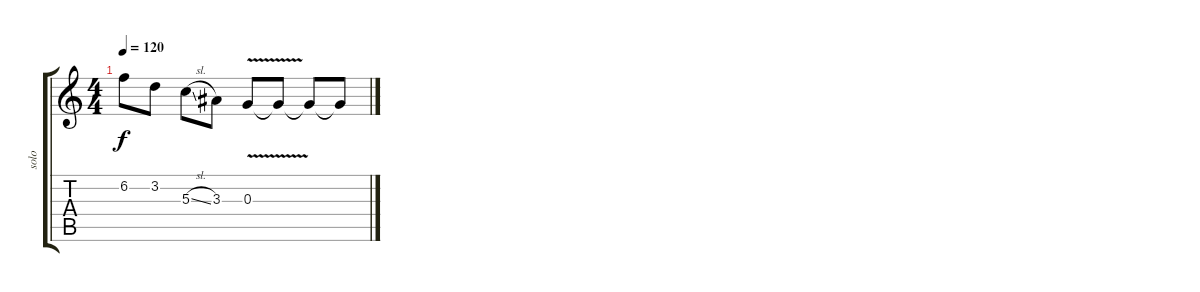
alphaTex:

\track ("solo" "solo") {instrument electricguitarjazz}
\staff {score tabs}
\tuning (E4 B3 G3 D3 A2 E2) {hide}
\ts (4 4)
\tempo 120
\clef g2
\ks c
6.2.8{dy f} 3.2.8 5.3{sl}.8 3.3.8 0.3{v}.8 0.3{t}.8 0.3{t}.8 0.3{t}.8
